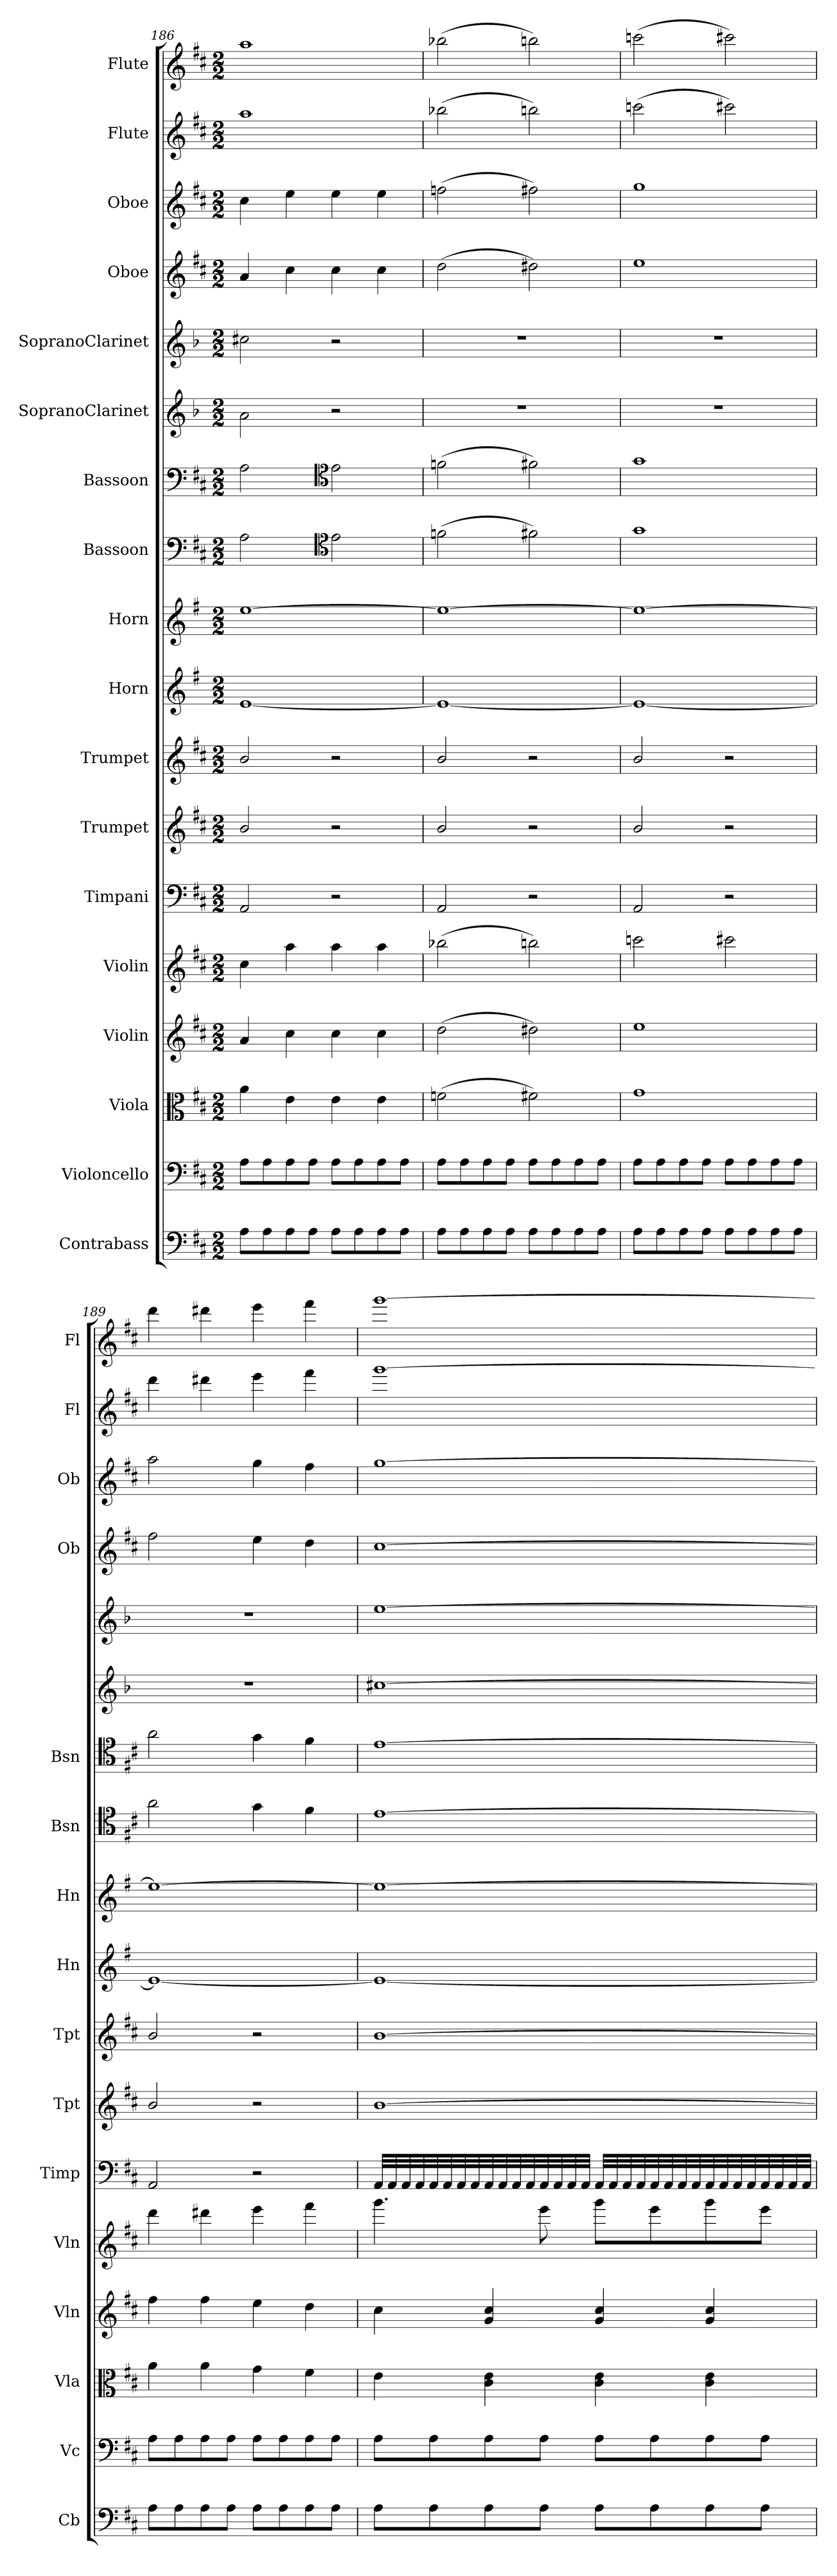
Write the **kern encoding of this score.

**kern	**kern	**kern	**kern	**kern	**kern	**kern	**kern	**kern	**kern	**kern	**kern	**kern	**kern	**kern	**kern	**kern	**kern
*part18	*part17	*part16	*part15	*part14	*part13	*part12	*part11	*part10	*part9	*part8	*part7	*part6	*part5	*part4	*part3	*part2	*part1
*staff18	*staff17	*staff16	*staff15	*staff14	*staff13	*staff12	*staff11	*staff10	*staff9	*staff8	*staff7	*staff6	*staff5	*staff4	*staff3	*staff2	*staff1
*I"Contrabass	*I"Violoncello	*I"Viola	*I"Violin	*I"Violin	*I"Timpani	*I"Trumpet	*I"Trumpet	*I"Horn	*I"Horn	*I"Bassoon	*I"Bassoon	*I"SopranoClarinet	*I"SopranoClarinet	*I"Oboe	*I"Oboe	*I"Flute	*I"Flute
*I'Cb	*I'Vc	*I'Vla	*I'Vln	*I'Vln	*I'Timp	*I'Tpt	*I'Tpt	*I'Hn	*I'Hn	*I'Bsn	*I'Bsn	*	*	*I'Ob	*I'Ob	*I'Fl	*I'Fl
*clefF4	*clefF4	*clefC3	*clefG2	*clefG2	*clefF4	*clefG2	*clefG2	*clefG2	*clefG2	*clefF4	*clefF4	*clefG2	*clefG2	*clefG2	*clefG2	*clefG2	*clefG2
*ITrd7c12	*	*	*	*	*	*ITrd1c2	*ITrd1c2	*ITrd4c7	*ITrd4c7	*	*	*	*	*	*	*	*
*k[f#c#]	*k[f#c#]	*k[f#c#]	*k[f#c#]	*k[f#c#]	*k[f#c#]	*k[]	*k[]	*k[]	*k[]	*k[f#c#]	*k[f#c#]	*k[b-]	*k[b-]	*k[f#c#]	*k[f#c#]	*k[f#c#]	*k[f#c#]
*D:	*D:	*D:	*D:	*D:	*D:	*	*	*	*	*D:	*D:	*	*	*D:	*D:	*D:	*D:
*M2/2	*M2/2	*M2/2	*M2/2	*M2/2	*M2/2	*M2/2	*M2/2	*M2/2	*M2/2	*M2/2	*M2/2	*M2/2	*M2/2	*M2/2	*M2/2	*M2/2	*M2/2
=186	=186	=186	=186	=186	=186	=186	=186	=186	=186	=186	=186	=186	=186	=186	=186	=186	=186
8AA\L	8A\L	4a\	4a/	4cc#\	2AA/	2a/	2a/	[1A	[1a	2A\	2A\	2a\	2cc#X\	4a/	4cc#\	1aa	1aa
8AA\	8A\	.	.	.	.	.	.	.	.	.	.	.	.	.	.	.	.
8AA\	8A\	4e\	4cc#\	4aa\	.	.	.	.	.	.	.	.	.	4cc#\	4ee\	.	.
8AA\J	8A\J	.	.	.	.	.	.	.	.	.	.	.	.	.	.	.	.
*	*	*	*	*	*	*	*	*	*	*clefC4	*clefC4	*	*	*	*	*	*
8AA\L	8A\L	4e\	4cc#\	4aa\	2r	2r	2r	.	.	2e\	2e\	2r	2r	4cc#\	4ee\	.	.
8AA\	8A\	.	.	.	.	.	.	.	.	.	.	.	.	.	.	.	.
8AA\	8A\	4e\	4cc#\	4aa\	.	.	.	.	.	.	.	.	.	4cc#\	4ee\	.	.
8AA\J	8A\J	.	.	.	.	.	.	.	.	.	.	.	.	.	.	.	.
=187	=187	=187	=187	=187	=187	=187	=187	=187	=187	=187	=187	=187	=187	=187	=187	=187	=187
8AA\L	8A\L	(>2fn\	(>2dd\	(>2bb-X\	2AA/	2a/	2a/	1A_	1a_	(>2fn\	(>2fn\	1r	1r	(>2dd\	(>2ffn\	(>2bb-X\	(>2bb-X\
8AA\	8A\	.	.	.	.	.	.	.	.	.	.	.	.	.	.	.	.
8AA\	8A\	.	.	.	.	.	.	.	.	.	.	.	.	.	.	.	.
8AA\J	8A\J	.	.	.	.	.	.	.	.	.	.	.	.	.	.	.	.
8AA\L	8A\L	2f#X\)	2dd#X\)	2bbn\)	2r	2r	2r	.	.	2f#X\)	2f#X\)	.	.	2dd#X\)	2ff#X\)	2bbn\)	2bbn\)
8AA\	8A\	.	.	.	.	.	.	.	.	.	.	.	.	.	.	.	.
8AA\	8A\	.	.	.	.	.	.	.	.	.	.	.	.	.	.	.	.
8AA\J	8A\J	.	.	.	.	.	.	.	.	.	.	.	.	.	.	.	.
=188	=188	=188	=188	=188	=188	=188	=188	=188	=188	=188	=188	=188	=188	=188	=188	=188	=188
8AA\L	8A\L	1g	1ee	2cccn\	2AA/	2a/	2a/	1A_	1a_	1g	1g	1r	1r	1ee	1gg	(>2cccn\	(>2cccn\
8AA\	8A\	.	.	.	.	.	.	.	.	.	.	.	.	.	.	.	.
8AA\	8A\	.	.	.	.	.	.	.	.	.	.	.	.	.	.	.	.
8AA\J	8A\J	.	.	.	.	.	.	.	.	.	.	.	.	.	.	.	.
8AA\L	8A\L	.	.	2ccc#X\	2r	2r	2r	.	.	.	.	.	.	.	.	2ccc#X\)	2ccc#X\)
8AA\	8A\	.	.	.	.	.	.	.	.	.	.	.	.	.	.	.	.
8AA\	8A\	.	.	.	.	.	.	.	.	.	.	.	.	.	.	.	.
8AA\J	8A\J	.	.	.	.	.	.	.	.	.	.	.	.	.	.	.	.
=189	=189	=189	=189	=189	=189	=189	=189	=189	=189	=189	=189	=189	=189	=189	=189	=189	=189
8AA\L	8A\L	4a\	4ff#\	4ddd\	2AA/	2a/	2a/	1A_	1a_	2a\	2a\	1r	1r	2ff#\	2aa\	4ddd\	4ddd\
8AA\	8A\	.	.	.	.	.	.	.	.	.	.	.	.	.	.	.	.
8AA\	8A\	4a\	4ff#\	4ddd#X\	.	.	.	.	.	.	.	.	.	.	.	4ddd#X\	4ddd#X\
8AA\J	8A\J	.	.	.	.	.	.	.	.	.	.	.	.	.	.	.	.
8AA\L	8A\L	4g\	4ee\	4eee\	2r	2r	2r	.	.	4g\	4g\	.	.	4ee\	4gg\	4eee\	4eee\
8AA\	8A\	.	.	.	.	.	.	.	.	.	.	.	.	.	.	.	.
8AA\	8A\	4f#\	4dd\	4fff#\	.	.	.	.	.	4f#\	4f#\	.	.	4dd\	4ff#\	4fff#\	4fff#\
8AA\J	8A\J	.	.	.	.	.	.	.	.	.	.	.	.	.	.	.	.
=190	=190	=190	=190	=190	=190	=190	=190	=190	=190	=190	=190	=190	=190	=190	=190	=190	=190
8AA\L	8A\L	4e\	4cc#\	4.ggg\	32AA/LLL	[1a	[1a	1A_	1a_	[1e	[1e	[1cc#X	[1ee	[1cc#	[1gg	[1ggg	[1ggg
.	.	.	.	.	32AA/	.	.	.	.	.	.	.	.	.	.	.	.
.	.	.	.	.	32AA/	.	.	.	.	.	.	.	.	.	.	.	.
.	.	.	.	.	32AA/	.	.	.	.	.	.	.	.	.	.	.	.
8AA\	8A\	.	.	.	32AA/	.	.	.	.	.	.	.	.	.	.	.	.
.	.	.	.	.	32AA/	.	.	.	.	.	.	.	.	.	.	.	.
.	.	.	.	.	32AA/	.	.	.	.	.	.	.	.	.	.	.	.
.	.	.	.	.	32AA/	.	.	.	.	.	.	.	.	.	.	.	.
8AA\	8A\	4c#\ 4e\	4g/ 4cc#/	.	32AA/	.	.	.	.	.	.	.	.	.	.	.	.
.	.	.	.	.	32AA/	.	.	.	.	.	.	.	.	.	.	.	.
.	.	.	.	.	32AA/	.	.	.	.	.	.	.	.	.	.	.	.
.	.	.	.	.	32AA/	.	.	.	.	.	.	.	.	.	.	.	.
8AA\J	8A\J	.	.	8eee\	32AA/	.	.	.	.	.	.	.	.	.	.	.	.
.	.	.	.	.	32AA/	.	.	.	.	.	.	.	.	.	.	.	.
.	.	.	.	.	32AA/	.	.	.	.	.	.	.	.	.	.	.	.
.	.	.	.	.	32AA/JJJ	.	.	.	.	.	.	.	.	.	.	.	.
8AA\L	8A\L	4c#\ 4e\	4g/ 4cc#/	8ggg\L	32AA/LLL	.	.	.	.	.	.	.	.	.	.	.	.
.	.	.	.	.	32AA/	.	.	.	.	.	.	.	.	.	.	.	.
.	.	.	.	.	32AA/	.	.	.	.	.	.	.	.	.	.	.	.
.	.	.	.	.	32AA/	.	.	.	.	.	.	.	.	.	.	.	.
8AA\	8A\	.	.	8eee\	32AA/	.	.	.	.	.	.	.	.	.	.	.	.
.	.	.	.	.	32AA/	.	.	.	.	.	.	.	.	.	.	.	.
.	.	.	.	.	32AA/	.	.	.	.	.	.	.	.	.	.	.	.
.	.	.	.	.	32AA/	.	.	.	.	.	.	.	.	.	.	.	.
8AA\	8A\	4c#\ 4e\	4g/ 4cc#/	8ggg\	32AA/	.	.	.	.	.	.	.	.	.	.	.	.
.	.	.	.	.	32AA/	.	.	.	.	.	.	.	.	.	.	.	.
.	.	.	.	.	32AA/	.	.	.	.	.	.	.	.	.	.	.	.
.	.	.	.	.	32AA/	.	.	.	.	.	.	.	.	.	.	.	.
8AA\J	8A\J	.	.	8eee\J	32AA/	.	.	.	.	.	.	.	.	.	.	.	.
.	.	.	.	.	32AA/	.	.	.	.	.	.	.	.	.	.	.	.
.	.	.	.	.	32AA/	.	.	.	.	.	.	.	.	.	.	.	.
.	.	.	.	.	32AA/JJJ	.	.	.	.	.	.	.	.	.	.	.	.
=	=	=	=	=	=	=	=	=	=	=	=	=	=	=	=	=	=
*-	*-	*-	*-	*-	*-	*-	*-	*-	*-	*-	*-	*-	*-	*-	*-	*-	*-
